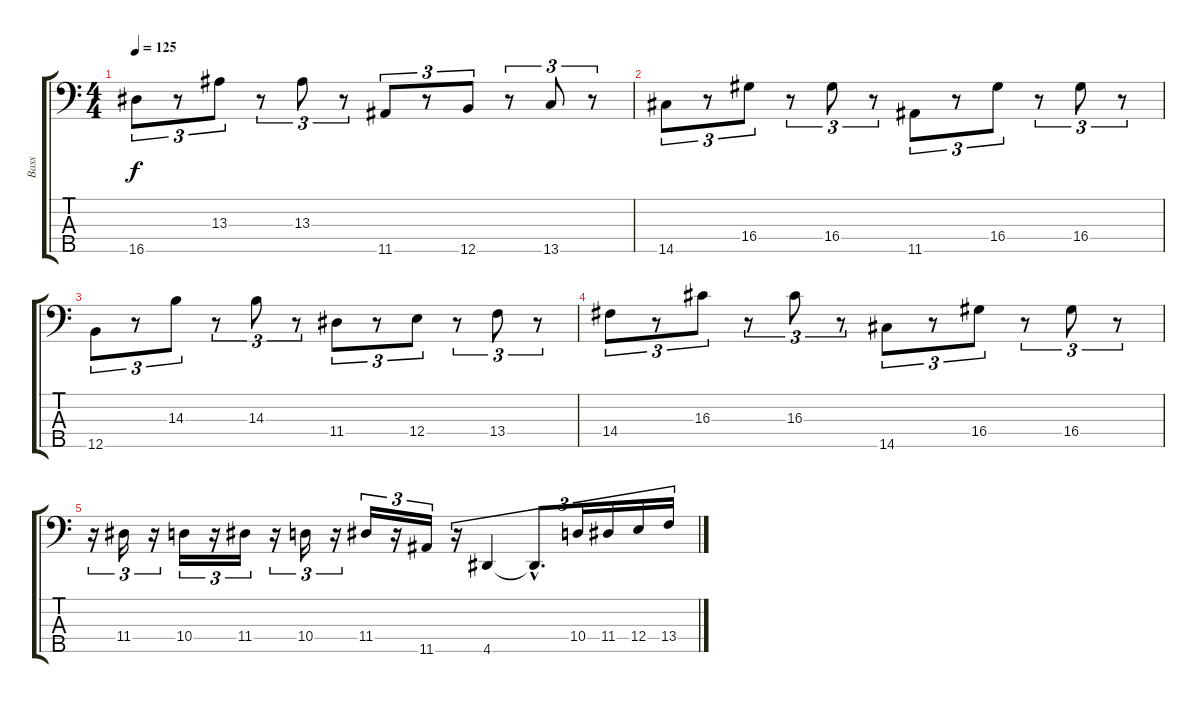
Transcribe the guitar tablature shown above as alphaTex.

\track ("Bass" "Bass") {instrument slapbass1}
\staff {score tabs}
\tuning (G2 D2 A1 E1 B0) {hide}
\ts (4 4)
\tempo 125
\clef f4
\ks c
16.5.8{tu (3 2) dy f} r.8{tu (3 2)} 13.3.8{tu (3 2)} r.8{tu (3 2)} 13.3.8{tu (3 2)} r.8{tu (3 2)} 11.5.8{tu (3 2)} r.8{tu (3 2)} 12.5.8{tu (3 2)} r.8{tu (3 2)} 13.5.8{tu (3 2)} r.8{tu (3 2)} |
14.5.8{tu (3 2)} r.8{tu (3 2)} 16.4.8{tu (3 2)} r.8{tu (3 2)} 16.4.8{tu (3 2)} r.8{tu (3 2)} 11.5.8{tu (3 2)} r.8{tu (3 2)} 16.4.8{tu (3 2)} r.8{tu (3 2)} 16.4.8{tu (3 2)} r.8{tu (3 2)} |
12.5.8{tu (3 2)} r.8{tu (3 2)} 14.3.8{tu (3 2)} r.8{tu (3 2)} 14.3.8{tu (3 2)} r.8{tu (3 2)} 11.4.8{tu (3 2)} r.8{tu (3 2)} 12.4.8{tu (3 2)} r.8{tu (3 2)} 13.4.8{tu (3 2)} r.8{tu (3 2)} |
14.4.8{tu (3 2)} r.8{tu (3 2)} 16.3.8{tu (3 2)} r.8{tu (3 2)} 16.3.8{tu (3 2)} r.8{tu (3 2)} 14.5.8{tu (3 2)} r.8{tu (3 2)} 16.4.8{tu (3 2)} r.8{tu (3 2)} 16.4.8{tu (3 2)} r.8{tu (3 2)} |
r.16{tu (3 2)} 11.4.16{tu (3 2)} r.16{tu (3 2)} 10.4.16{tu (3 2)} r.16{tu (3 2)} 11.4.16{tu (3 2)} r.16{tu (3 2)} 10.4.16{tu (3 2)} r.16{tu (3 2)} 11.4.16{tu (3 2)} r.16{tu (3 2)} 11.5.16{tu (3 2)} r.16{tu (3 2)} 4.5.4{tu (3 2)} 4.5{hac t}.8{d tu (3 2)} 10.4.16{tu (3 2)} 11.4.16{tu (3 2)} 12.4.16{tu (3 2)} 13.4.16{tu (3 2)}
